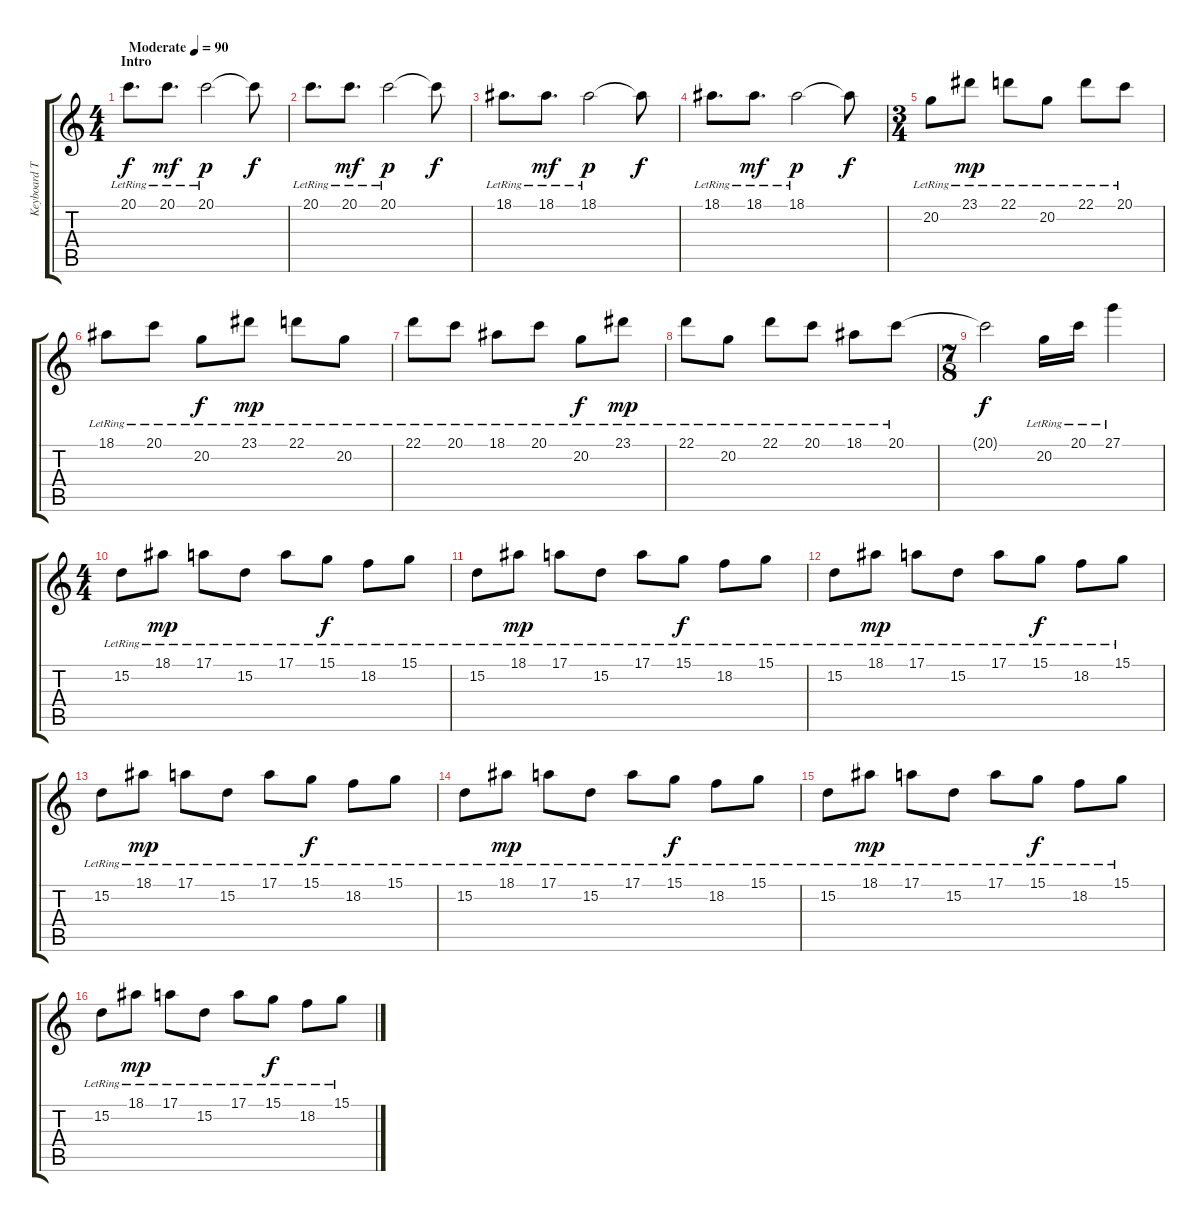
\track ("Keyboard Treble (Ahmed)" "Keyboard T") {instrument electricgrandpiano}
\staff {score tabs}
\tuning (E4 B3 G3 D3 A2 D2) {hide}
\ts (4 4)
\section ("" "Intro")
\tempo (90 "Moderate")
\clef g2
\ks c
20.1{lr}.8{d dy f instrument electricgrandpiano} 20.1{lr}.8{d dy mf} 20.1{lr}.2{dy p} 20.1{t}.8{dy f} |
20.1{lr}.8{d} 20.1{lr}.8{d dy mf} 20.1{lr}.2{dy p} 20.1{t}.8{dy f} |
18.1{lr}.8{d} 18.1{lr}.8{d dy mf} 18.1{lr}.2{dy p} 18.1{t}.8{dy f} |
18.1{lr}.8{d} 18.1{lr}.8{d dy mf} 18.1{lr}.2{dy p} 18.1{t}.8{dy f} |
\ts (3 4)
20.2{lr}.8 23.1{lr}.8{dy mp} 22.1{lr}.8 20.2{lr}.8 22.1{lr}.8 20.1{lr}.8 |
18.1{lr}.8 20.1{lr}.8 20.2{lr}.8{dy f} 23.1{lr}.8{dy mp} 22.1{lr}.8 20.2{lr}.8 |
22.1{lr}.8 20.1{lr}.8 18.1{lr}.8 20.1{lr}.8 20.2{lr}.8{dy f} 23.1{lr}.8{dy mp} |
22.1{lr}.8 20.2{lr}.8 22.1{lr}.8 20.1{lr}.8 18.1{lr}.8 20.1{lr}.8 |
\ts (7 8)
20.1{t}.2{dy f} 20.2{lr}.16 20.1{lr}.16 27.1{lr}.4 |
\ts (4 4)
15.2{lr}.8 18.1{lr}.8{dy mp} 17.1{lr}.8 15.2{lr}.8 17.1{lr}.8 15.1{lr}.8{dy f} 18.2{lr}.8 15.1{lr}.8 |
15.2{lr}.8 18.1{lr}.8{dy mp} 17.1{lr}.8 15.2{lr}.8 17.1{lr}.8 15.1{lr}.8{dy f} 18.2{lr}.8 15.1{lr}.8 |
15.2{lr}.8 18.1{lr}.8{dy mp} 17.1{lr}.8 15.2{lr}.8 17.1{lr}.8 15.1{lr}.8{dy f} 18.2{lr}.8 15.1{lr}.8 |
15.2{lr}.8 18.1{lr}.8{dy mp} 17.1{lr}.8 15.2{lr}.8 17.1{lr}.8 15.1{lr}.8{dy f} 18.2{lr}.8 15.1{lr}.8 |
15.2{lr}.8 18.1{lr}.8{dy mp} 17.1{lr}.8 15.2{lr}.8 17.1{lr}.8 15.1{lr}.8{dy f} 18.2{lr}.8 15.1{lr}.8 |
15.2{lr}.8 18.1{lr}.8{dy mp} 17.1{lr}.8 15.2{lr}.8 17.1{lr}.8 15.1{lr}.8{dy f} 18.2{lr}.8 15.1{lr}.8 |
15.2{lr}.8 18.1{lr}.8{dy mp} 17.1{lr}.8 15.2{lr}.8 17.1{lr}.8 15.1{lr}.8{dy f} 18.2{lr}.8 15.1{lr}.8
